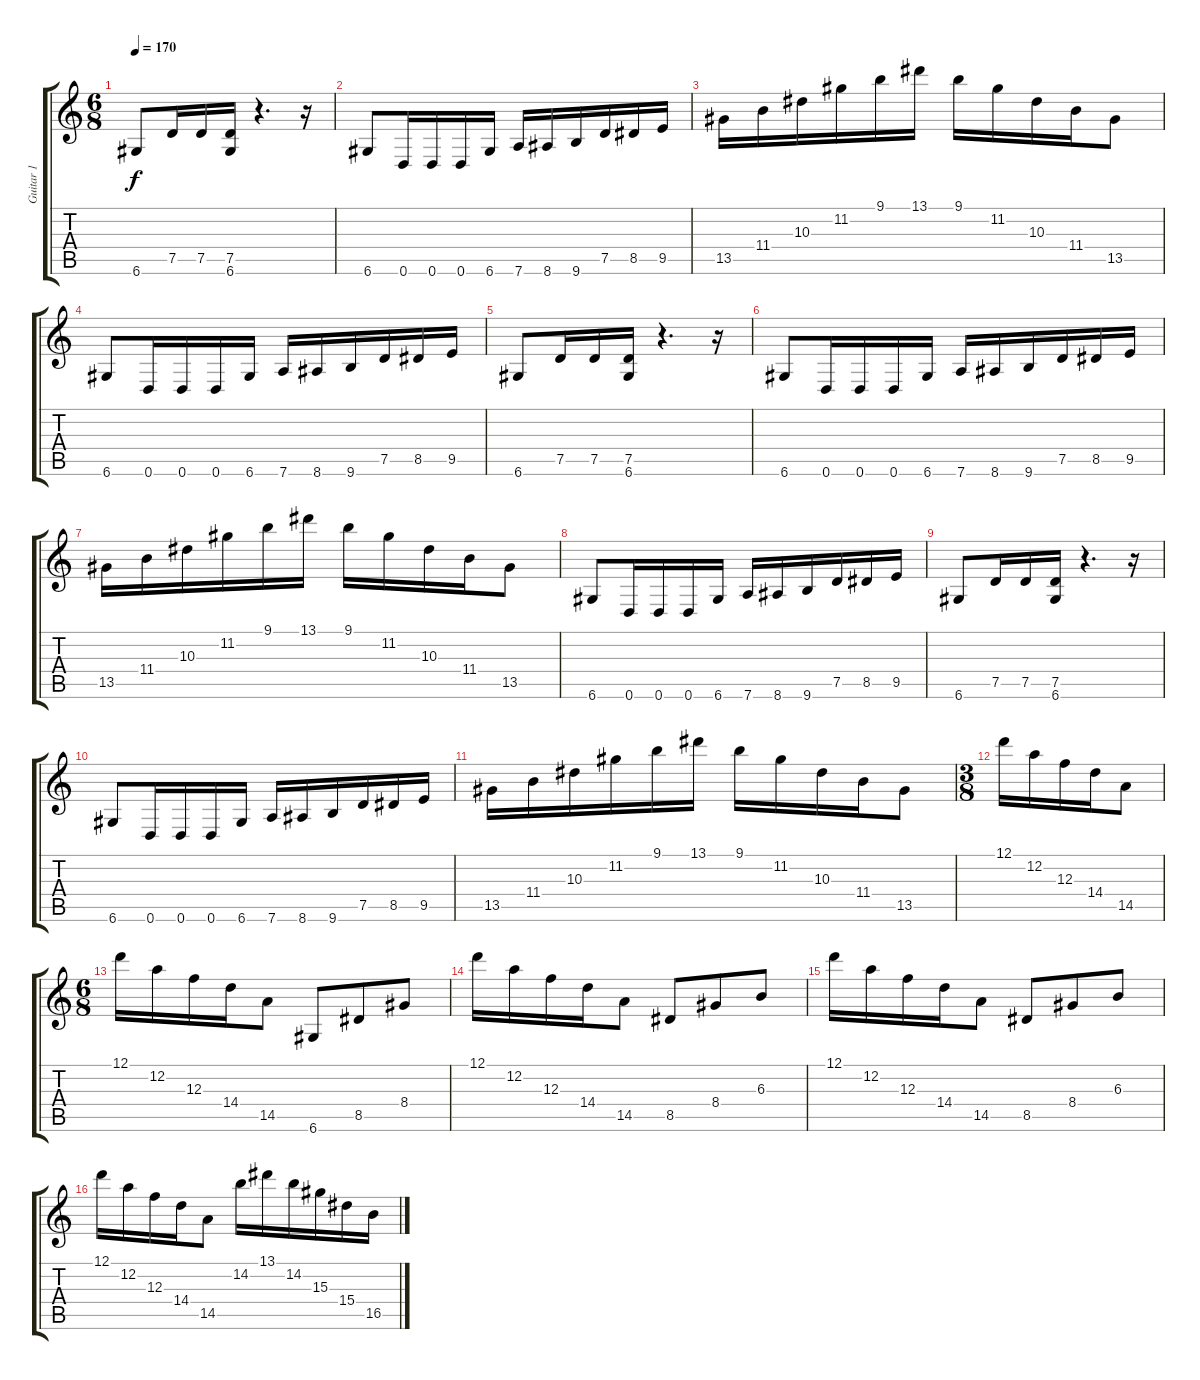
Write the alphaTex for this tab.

\track ("Guitar 1" "Guitar 1") {instrument distortionguitar}
\staff {score tabs}
\tuning (D4 A3 F3 C3 G2 D2) {hide}
\ts (6 8)
\tempo 170
\clef g2
\ks c
6.6.8{dy f} 7.5.16 7.5.16 (7.5 6.6).16 r.4{d} r.16 |
6.6.8 0.6.16 0.6.16 0.6.16 6.6.16 7.6.16 8.6.16 9.6.16 7.5.16 8.5.16 9.5.16 |
13.5.16 11.4.16 10.3.16 11.2.16 9.1.16 13.1.16 9.1.16 11.2.16 10.3.16 11.4.16 13.5.8 |
6.6.8 0.6.16 0.6.16 0.6.16 6.6.16 7.6.16 8.6.16 9.6.16 7.5.16 8.5.16 9.5.16 |
6.6.8 7.5.16 7.5.16 (7.5 6.6).16 r.4{d} r.16 |
6.6.8 0.6.16 0.6.16 0.6.16 6.6.16 7.6.16 8.6.16 9.6.16 7.5.16 8.5.16 9.5.16 |
13.5.16 11.4.16 10.3.16 11.2.16 9.1.16 13.1.16 9.1.16 11.2.16 10.3.16 11.4.16 13.5.8 |
6.6.8 0.6.16 0.6.16 0.6.16 6.6.16 7.6.16 8.6.16 9.6.16 7.5.16 8.5.16 9.5.16 |
6.6.8 7.5.16 7.5.16 (7.5 6.6).16 r.4{d} r.16 |
6.6.8 0.6.16 0.6.16 0.6.16 6.6.16 7.6.16 8.6.16 9.6.16 7.5.16 8.5.16 9.5.16 |
13.5.16 11.4.16 10.3.16 11.2.16 9.1.16 13.1.16 9.1.16 11.2.16 10.3.16 11.4.16 13.5.8 |
\ts (3 8)
12.1.16 12.2.16 12.3.16 14.4.16 14.5.8 |
\ts (6 8)
12.1.16 12.2.16 12.3.16 14.4.16 14.5.8 6.6.8 8.5.8 8.4.8 |
12.1.16 12.2.16 12.3.16 14.4.16 14.5.8 8.5.8 8.4.8 6.3.8 |
12.1.16 12.2.16 12.3.16 14.4.16 14.5.8 8.5.8 8.4.8 6.3.8 |
12.1.16 12.2.16 12.3.16 14.4.16 14.5.8 14.2.16 13.1.16 14.2.16 15.3.16 15.4.16 16.5.16
